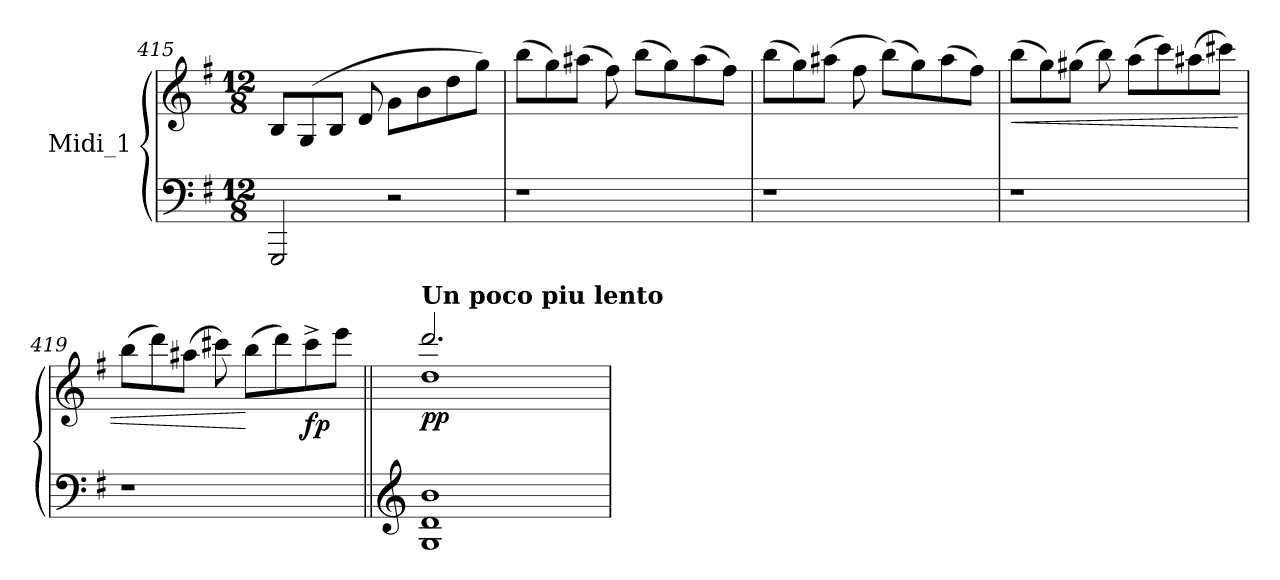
**kern	**kern	**dynam
*part1	*part1	*part1
*staff2	*staff1	*staff1/2
*I"Midi_1	*	*
*clefF4	*clefG2	*
*k[f#]	*k[f#]	*
*G:	*G:	*
*M12/8	*M12/8	*
=415	=415	=415
*	*^	*
2GGG/	8B/L	2ryy	.
.	(>8G/	.	.
.	8B/J	.	.
.	8d/	.	.
2r	8g\L	2ryy	.
.	8b\	.	.
.	8dd\	.	.
.	8gg\J)	.	.
!!LO:LB:g=z	!!
=416	=416	=416	=416
*^	*	*	*
1r	2ryy	(8bb\L	2ryy	.
.	.	8gg\)	.	.
.	.	(8aa#X\J	.	.
.	.	8ff#\)	.	.
.	2ryy	(8bb\L	2ryy	.
.	.	8gg\)	.	.
.	.	(8aa#\	.	.
.	.	8ff#\J)	.	.
=417	=417	=417	=417	=417
1r	2ryy	(8bb\L	2ryy	.
.	.	8gg\)	.	.
.	.	(>8aa#X\J	.	.
.	.	8ff#\	.	.
.	2ryy	(8bb\L)	2ryy	.
.	.	8gg\)	.	.
.	.	(>8aa#\	.	.
.	.	8ff#\J)	.	.
=418	=418	=418	=418	=418
!	!	!	!	!LO:HP:b
1r	2ryy	(8bb\L	2ryy	<
.	.	8gg\)	.	.
.	.	(8gg#X\J	.	.
.	.	8bb\)	.	.
.	2ryy	(8aa\L	2ryy	.
.	.	8ccc\)	.	.
.	.	(>8aa#X\	.	.
.	.	8ccc#X\J)	.	.
=419	=419	=419	=419	=419
1r	2ryy	(8bb\L	2ryy	.
.	.	8ddd\)	.	.
.	.	(8aa#X\J	.	.
.	.	8ccc#X\)	.	.
.	2ryy	(8bb\L	2ryy	[
.	.	8ddd\)	.	.
!	!	!	!	!LO:DY:b
.	.	8ccc#^\	.	fp
.	.	8eee\J	.	.
=420||	=420||	=420||	=420||	=420||
*clefG2	*	*	*	*
!	!	!LO:TX:a:B:t=Un poco piu lento	!	!
!	!	!	!	!LO:DY:b
1b	1G 1d	2.ddd/	1dd	pp
.	.	4ryy	.	.
*v	*v	*	*	*
*	*v	*v	*
=	=	=
*-	*-	*-
